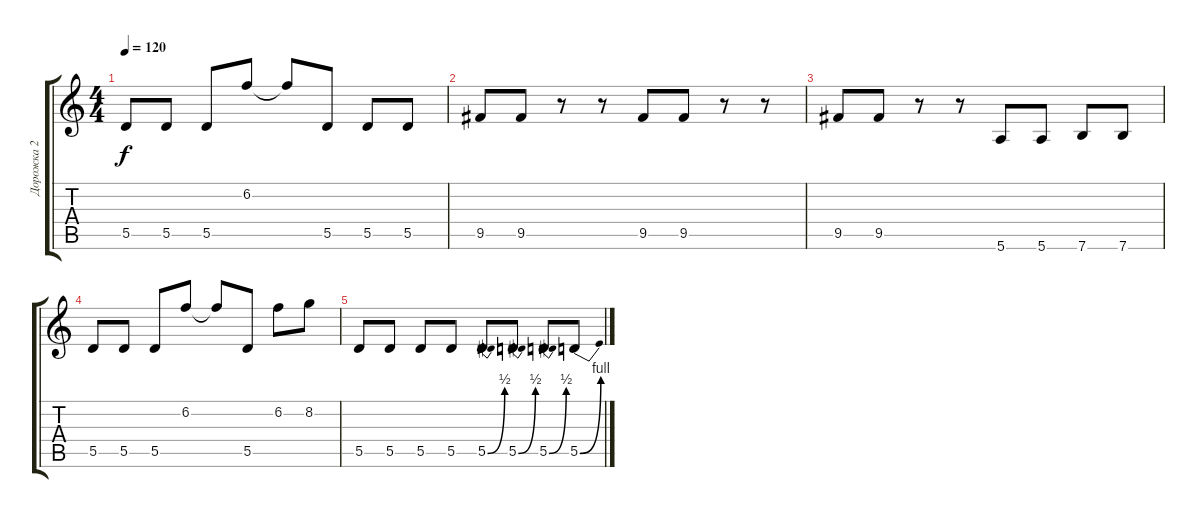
\track ("Дорожка 2" "Дорожка 2") {instrument acousticguitarsteel}
\staff {score tabs}
\tuning (E4 B3 G3 D3 A2 E2) {hide}
\ts (4 4)
\tempo 120
\clef g2
\ks c
5.5.8{dy f} 5.5.8 5.5.8 6.2.8 6.2{t}.8 5.5.8 5.5.8 5.5.8 |
9.5.8 9.5.8 r.8 r.8 9.5.8 9.5.8 r.8 r.8 |
9.5.8 9.5.8 r.8 r.8 5.6.8 5.6.8 7.6.8 7.6.8 |
5.5.8 5.5.8 5.5.8 6.2.8 6.2{t}.8 5.5.8 6.2.8 8.2.8 |
5.5.8 5.5.8 5.5.8 5.5.8 5.5{be (bend 0 0 60 2)}.8 5.5{be (bend 0 0 60 2)}.8 5.5{be (bend 0 0 60 2)}.8 5.5{be (bend 0 0 60 4)}.8
